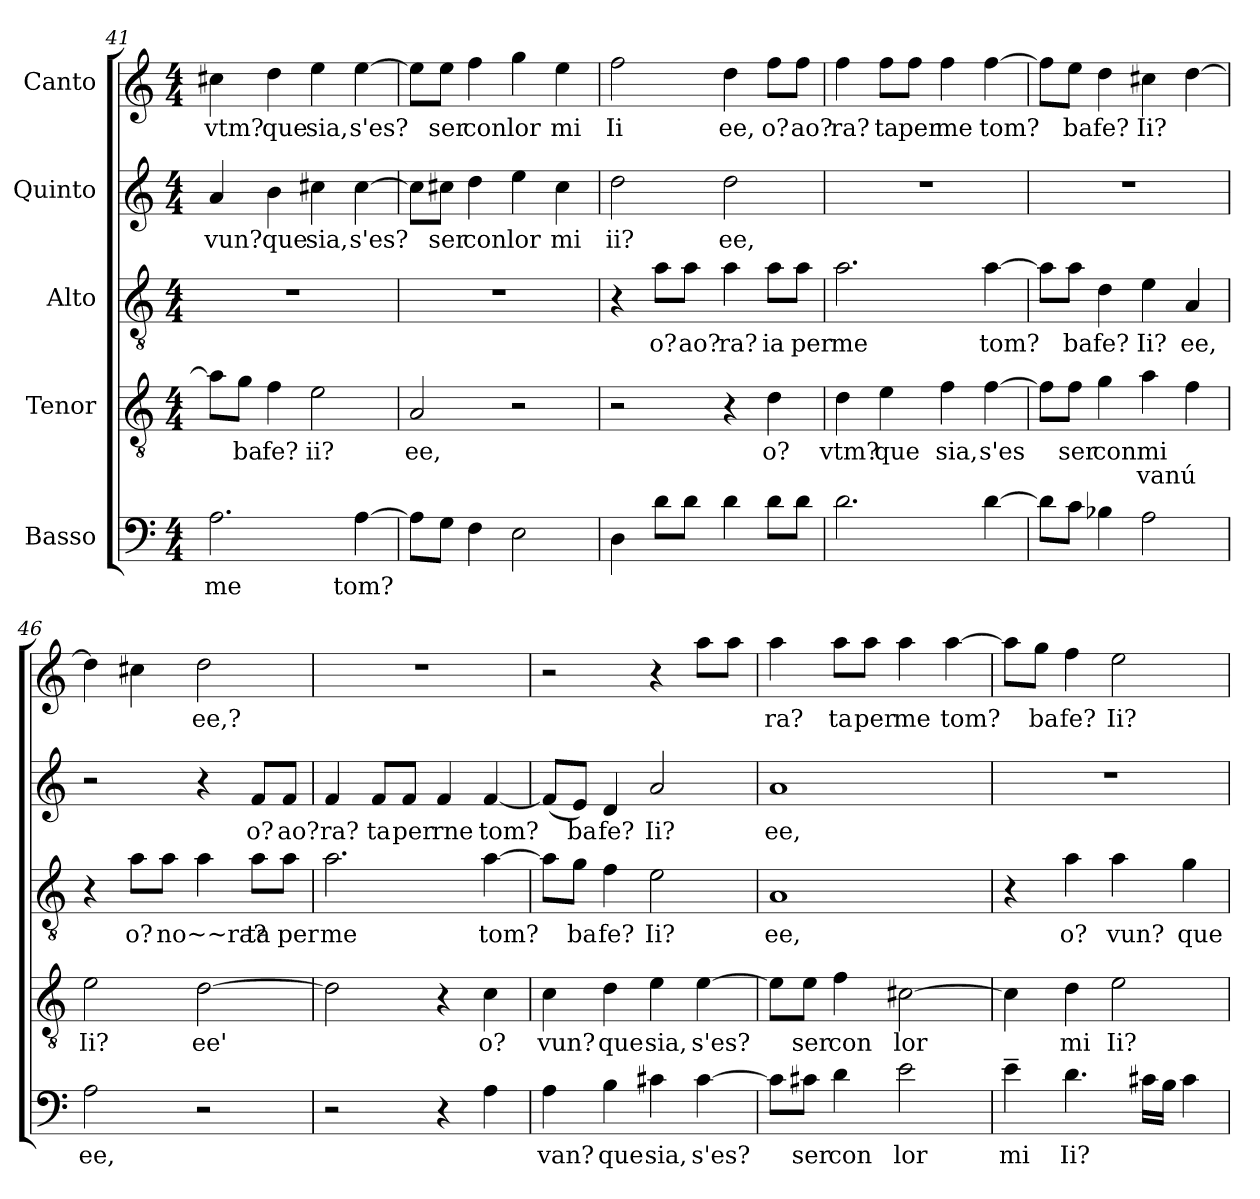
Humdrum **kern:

**kern	**text	**kern	**text	**text	**kern	**text	**kern	**text	**kern	**text
*part5	*part5	*part4	*part4	*part4	*part3	*part3	*part2	*part2	*part1	*part1
*staff5	*staff5	*staff4	*staff4	*staff4	*staff3	*staff3	*staff2	*staff2	*staff1	*staff1
*I"Basso	*	*I"Tenor	*	*	*I"Alto	*	*I"Quinto	*	*I"Canto	*
*clefF4	*	*clefGv2	*	*	*clefGv2	*	*clefG2	*	*clefG2	*
*k[]	*	*k[]	*	*	*k[]	*	*k[]	*	*k[]	*
*M4/4	*	*M4/4	*	*	*M4/4	*	*M4/4	*	*M4/4	*
=41	=41	=41	=41	=41	=41	=41	=41	=41	=41	=41
!	!LO:LY:b	!	!	!	!	!	!	!LO:LY:b	!	!LO:LY:b
2.A\	me	8a\L]	.	.	1r	.	4a/	vun?	4cc#X\	vtm?
!	!	!	!LO:LY:b	!	!	!	!	!	!	!
.	.	8g\J	ba	.	.	.	.	.	.	.
!	!	!	!LO:LY:b	!	!	!	!	!LO:LY:b	!	!LO:LY:b
.	.	4f\	fe?	.	.	.	4b\	que	4dd\	que
!	!	!	!LO:LY:b	!	!	!	!	!LO:LY:b	!	!LO:LY:b
.	.	2e\	ii?	.	.	.	4cc#X\	sia,	4ee\	sia,
!	!LO:LY:b	!	!	!	!	!	!	!LO:LY:b	!	!LO:LY:b
[4A\	tom?	.	.	.	.	.	[4cc#\	s'es?	[4ee\	s'es?
=42	=42	=42	=42	=42	=42	=42	=42	=42	=42	=42
!	!	!	!LO:LY:b	!	!	!	!	!	!	!
8A\L]	.	2A/	ee,	.	1r	.	8cc#\L]	.	8ee\L]	.
!	!	!	!	!	!	!	!	!LO:LY:b	!	!LO:LY:b
8G\J	.	.	.	.	.	.	8cc#X\J	ser	8ee\J	ser
!	!	!	!	!	!	!	!	!LO:LY:b	!	!LO:LY:b
4F\	.	.	.	.	.	.	4dd\	con	4ff\	con
!	!	!	!	!	!	!	!	!LO:LY:b	!	!LO:LY:b
2E\	.	2r	.	.	.	.	4ee\	lor	4gg\	lor
!	!	!	!	!	!	!	!	!LO:LY:b	!	!LO:LY:b
.	.	.	.	.	.	.	4cc#\	mi	4ee\	mi
=43	=43	=43	=43	=43	=43	=43	=43	=43	=43	=43
!	!	!	!	!	!	!	!	!LO:LY:b	!	!LO:LY:b
4D\	.	2r	.	.	4r	.	2dd\	ii?	2ff\	Ii
!	!	!	!	!	!	!LO:LY:b	!	!	!	!
8d\L	.	.	.	.	8a\L	o?	.	.	.	.
!	!	!	!	!	!	!LO:LY:b	!	!	!	!
8d\J	.	.	.	.	8a\J	ao?	.	.	.	.
!	!	!	!	!	!	!LO:LY:b	!	!LO:LY:b	!	!LO:LY:b
4d\	.	4r	.	.	4a\	ra?	2dd\	ee,	4dd\	ee,
!	!	!	!LO:LY:b	!	!	!LO:LY:b	!	!	!	!LO:LY:b
8d\L	.	4d\	o?	.	8a\L	ia	.	.	8ff\L	o?
!	!	!	!	!	!	!LO:LY:b	!	!	!	!LO:LY:b
8d\J	.	.	.	.	8a\J	per	.	.	8ff\J	ao?
=44	=44	=44	=44	=44	=44	=44	=44	=44	=44	=44
!	!	!	!LO:LY:b	!	!	!LO:LY:b	!	!	!	!LO:LY:b
2.d\	.	4d\	vtm?	.	2.a\	me	1r	.	4ff\	ra?
!	!	!	!LO:LY:b	!	!	!	!	!	!	!LO:LY:b
.	.	4e\	que	.	.	.	.	.	8ff\L	ta
!	!	!	!	!	!	!	!	!	!	!LO:LY:b
.	.	.	.	.	.	.	.	.	8ff\J	per
!	!	!	!LO:LY:b	!	!	!	!	!	!	!LO:LY:b
.	.	4f\	sia,	.	.	.	.	.	4ff\	me
!	!	!	!LO:LY:b	!	!	!LO:LY:b	!	!	!	!LO:LY:b
[4d\	.	[4f\	s'es	.	[4a\	tom?	.	.	[4ff\	tom?
=45	=45	=45	=45	=45	=45	=45	=45	=45	=45	=45
8d\L]	.	8f\L]	.	.	8a\L]	.	1r	.	8ff\L]	.
!	!	!	!LO:LY:b	!	!	!LO:LY:b	!	!	!	!LO:LY:b
8c\J	.	8f\J	ser	.	8a\J	ba	.	.	8ee\J	ba
!	!	!	!LO:LY:b	!	!	!LO:LY:b	!	!	!	!LO:LY:b
4B-X\	.	4g\	con	.	4d\	fe?	.	.	4dd\	fe?
!	!	!	!LO:LY:b	!LO:LY:b	!	!LO:LY:b	!	!	!	!LO:LY:b
2A\	.	4a\	mi	vanú	4e\	Ii?	.	.	4cc#X\	Ii?
!	!	!	!	!	!	!LO:LY:b	!	!	!	!
.	.	4f\	.	.	4A/	ee,	.	.	[4dd\	.
=46	=46	=46	=46	=46	=46	=46	=46	=46	=46	=46
!	!LO:LY:b	!	!LO:LY:b	!	!	!	!	!	!	!
2A\	ee,	2e\	Ii?	.	4r	.	2r	.	4dd\]	.
!	!	!	!	!	!	!LO:LY:b	!	!	!	!
.	.	.	.	.	8a\L	o?	.	.	4cc#X\	.
!	!	!	!	!	!	!LO:LY:b	!	!	!	!
.	.	.	.	.	8a\J	no~~ra?	.	.	.	.
!	!	!	!LO:LY:b	!	!	!	!	!	!	!LO:LY:b
2r	.	[2d\	ee'	.	4a\	.	4r	.	2dd\	ee,?
!	!	!	!	!	!	!LO:LY:b	!	!LO:LY:b	!	!
.	.	.	.	.	8a\L	ta	8f/L	o?	.	.
!	!	!	!	!	!	!LO:LY:b	!	!LO:LY:b	!	!
.	.	.	.	.	8a\J	per	8f/J	ao?	.	.
=47	=47	=47	=47	=47	=47	=47	=47	=47	=47	=47
!	!	!	!	!	!	!LO:LY:b	!	!LO:LY:b	!	!
2r	.	2d\]	.	.	2.a\	me	4f/	ra?	1r	.
!	!	!	!	!	!	!	!	!LO:LY:b	!	!
.	.	.	.	.	.	.	8f/L	ta	.	.
!	!	!	!	!	!	!	!	!LO:LY:b	!	!
.	.	.	.	.	.	.	8f/J	per	.	.
!	!	!	!	!	!	!	!	!LO:LY:b	!	!
4r	.	4r	.	.	.	.	4f/	rne	.	.
!	!	!	!LO:LY:b	!	!	!LO:LY:b	!	!LO:LY:b	!	!
4A\	.	4c\	o?	.	[4a\	tom?	[4f/	tom?	.	.
=48	=48	=48	=48	=48	=48	=48	=48	=48	=48	=48
!	!LO:LY:b	!	!LO:LY:b	!	!	!	!	!	!	!
4A\	van?	4c\	vun?	.	8a\L]	.	(<8f/L]	.	2r	.
!	!	!	!	!	!	!LO:LY:b	!	!LO:LY:b	!	!
.	.	.	.	.	8g\J	ba	8e/J)	ba	.	.
!	!LO:LY:b	!	!LO:LY:b	!	!	!LO:LY:b	!	!LO:LY:b	!	!
4B\	que	4d\	que	.	4f\	fe?	4d/	fe?	.	.
!	!LO:LY:b	!	!LO:LY:b	!	!	!LO:LY:b	!	!LO:LY:b	!	!
4c#X\	sia,	4e\	sia,	.	2e\	Ii?	2a/	Ii?	4r	.
!	!LO:LY:b	!	!LO:LY:b	!	!	!	!	!	!	!
[4c#\	s'es?	[4e\	s'es?	.	.	.	.	.	8aa\L	.
.	.	.	.	.	.	.	.	.	8aa\J	.
=49	=49	=49	=49	=49	=49	=49	=49	=49	=49	=49
!	!	!	!	!	!	!LO:LY:b	!	!LO:LY:b	!	!LO:LY:b
8c#\L]	.	8e\L]	.	.	1A	ee,	1a	ee,	4aa\	ra?
!	!LO:LY:b	!	!LO:LY:b	!	!	!	!	!	!	!
8c#X\J	ser	8e\J	ser	.	.	.	.	.	.	.
!	!LO:LY:b	!	!LO:LY:b	!	!	!	!	!	!	!LO:LY:b
4d\	con	4f\	con	.	.	.	.	.	8aa\L	ta
!	!	!	!	!	!	!	!	!	!	!LO:LY:b
.	.	.	.	.	.	.	.	.	8aa\J	per
!	!LO:LY:b	!	!LO:LY:b	!	!	!	!	!	!	!LO:LY:b
2e\	lor	[2c#X\	lor	.	.	.	.	.	4aa\	me
!	!	!	!	!	!	!	!	!	!	!LO:LY:b
.	.	.	.	.	.	.	.	.	[4aa\	tom?
=50	=50	=50	=50	=50	=50	=50	=50	=50	=50	=50
!	!LO:LY:b	!	!	!	!	!	!	!	!	!
4e~\	mi	4c#\]	.	.	4r	.	1r	.	8aa\L]	.
!	!	!	!	!	!	!	!	!	!	!LO:LY:b
.	.	.	.	.	.	.	.	.	8gg\J	ba
!	!LO:LY:b	!	!LO:LY:b	!	!	!LO:LY:b	!	!	!	!LO:LY:b
4.d\	Ii?	4d\	mi	.	4a\	o?	.	.	4ff\	fe?
!	!	!	!LO:LY:b	!	!	!LO:LY:b	!	!	!	!LO:LY:b
.	.	2e\	Ii?	.	4a\	vun?	.	.	2ee\	Ii?
16c#X\LL	.	.	.	.	.	.	.	.	.	.
16B\JJ	.	.	.	.	.	.	.	.	.	.
!	!	!	!	!	!	!LO:LY:b	!	!	!	!
4c#\	.	.	.	.	4g\	que	.	.	.	.
=	=	=	=	=	=	=	=	=	=	=
*-	*-	*-	*-	*-	*-	*-	*-	*-	*-	*-
